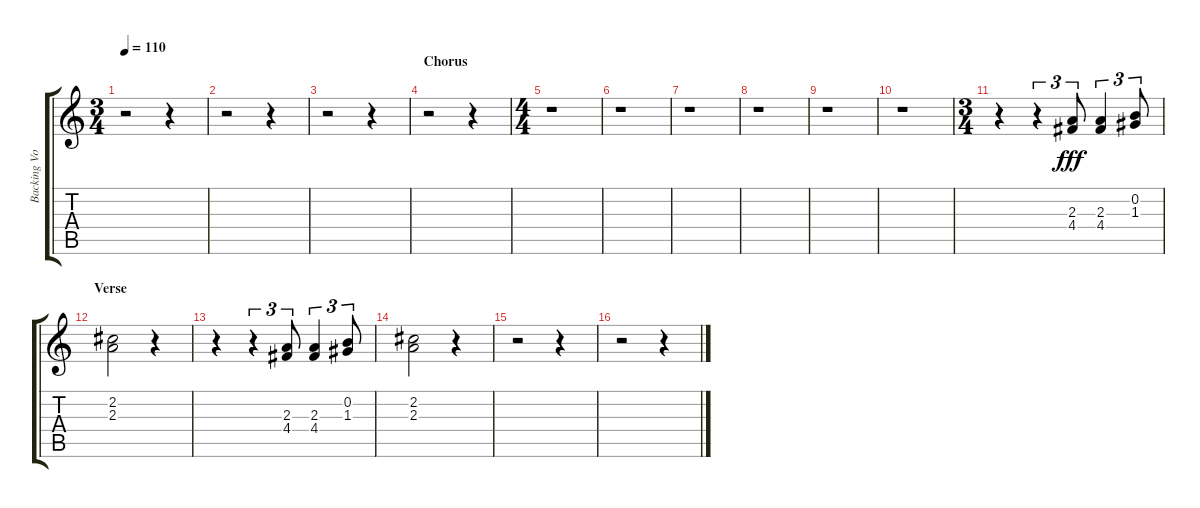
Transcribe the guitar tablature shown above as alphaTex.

\track ("Backing Vocals" "Backing Vo") {instrument acousticguitarnylon}
\staff {score tabs}
\tuning (E4 B3 G3 D3 A2 E2) {hide}
\ts (3 4)
\tempo 110
\clef g2
\ks c
r.2{dy fff} r.4 |
r.2 r.4 |
r.2 r.4 |
\section ("" "Chorus")
r.2 r.4 |
\ts (4 4)
r.1 |
r.1 |
r.1 |
r.1 |
r.1 |
r.1 |
\ts (3 4)
r.4 r.4{tu (3 2)} (2.3 4.4).8{tu (3 2)} (2.3 4.4).4{tu (3 2)} (0.2 1.3).8{tu (3 2)} |
\section ("" "Verse")
(2.2 2.3).2 r.4 |
r.4 r.4{tu (3 2)} (2.3 4.4).8{tu (3 2)} (2.3 4.4).4{tu (3 2)} (0.2 1.3).8{tu (3 2)} |
(2.2 2.3).2 r.4 |
r.2 r.4 |
r.2 r.4
